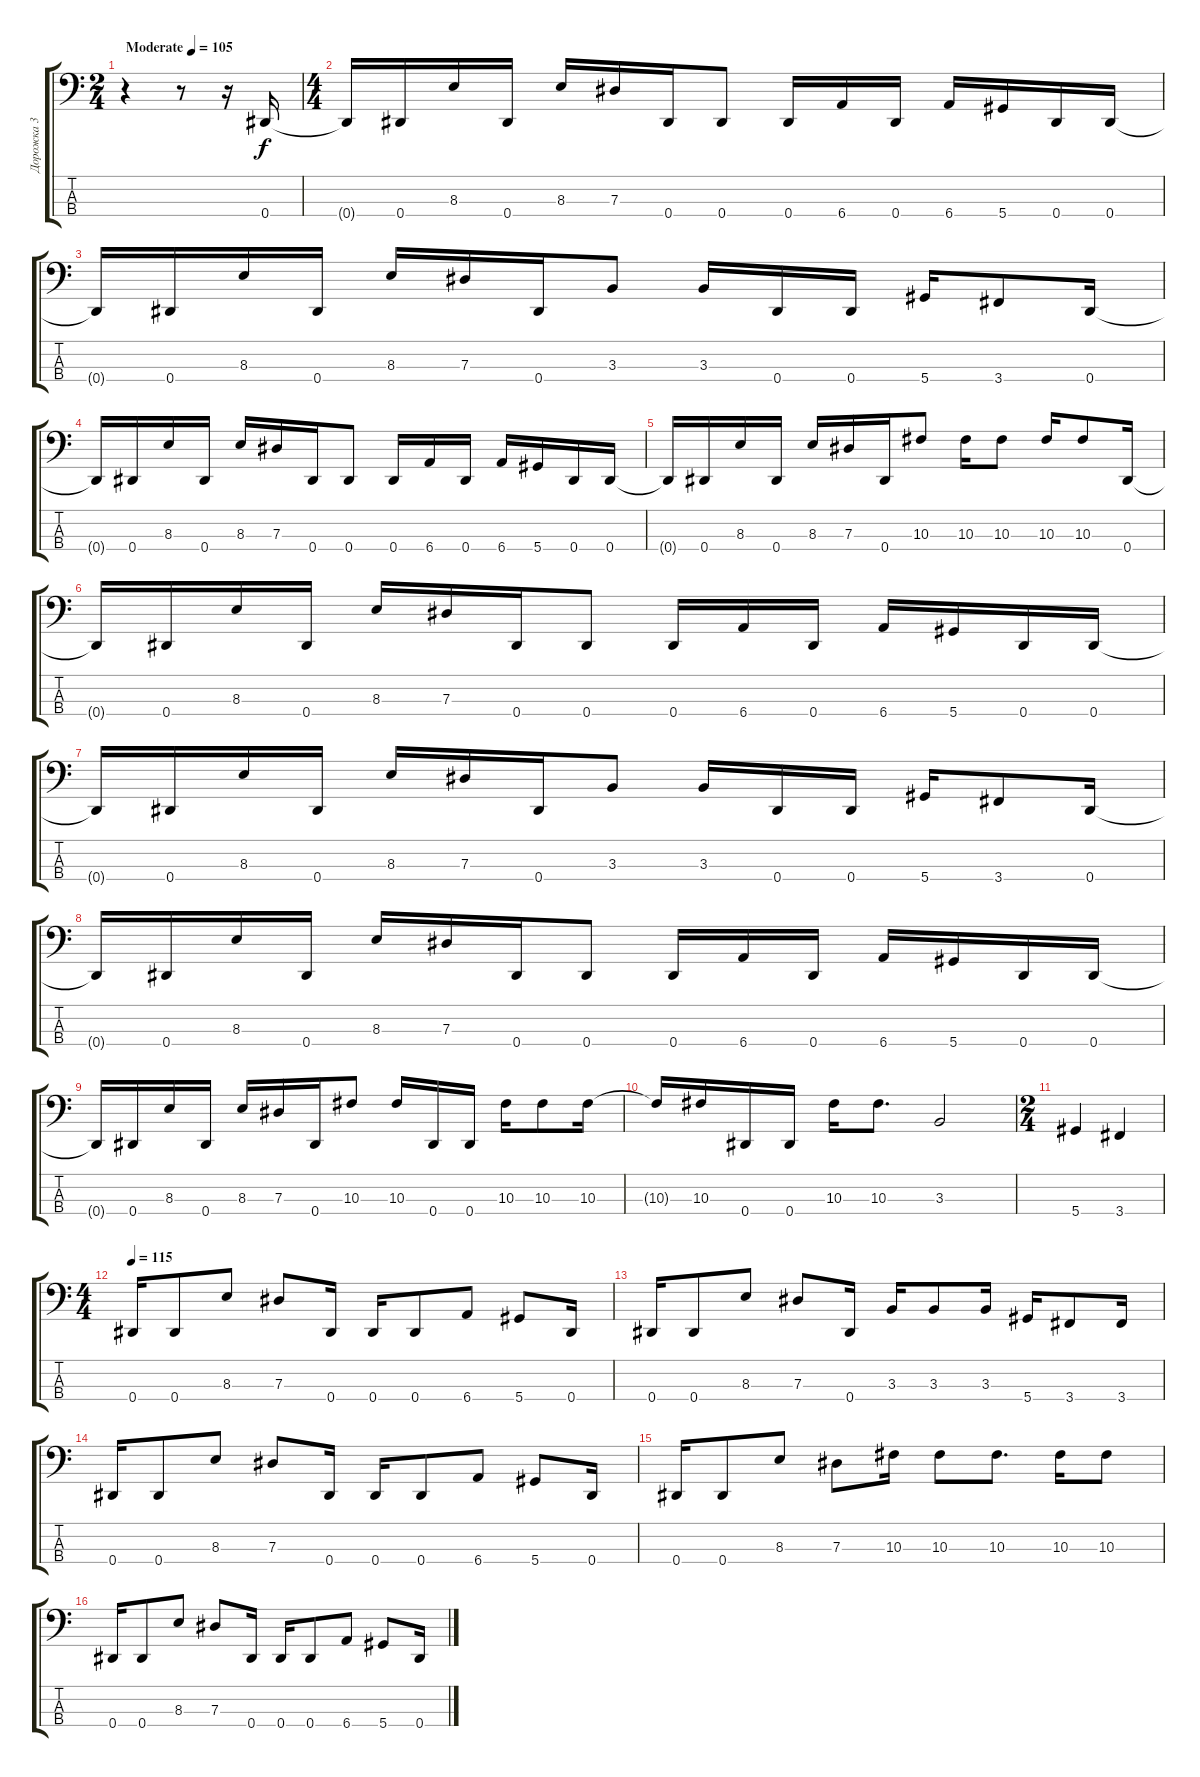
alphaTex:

\track ("Дорожка 3" "Дорожка 3") {instrument electricbasspick}
\staff {score tabs}
\tuning (Gb2 Db2 Ab1 Eb1) {hide}
\ts (2 4)
\tempo (105 "Moderate")
\clef f4
\ks c
r.4{dy f instrument electricbasspick} r.8 r.16 0.4.16 |
\ts (4 4)
0.4{t}.16 0.4.16 8.3.16 0.4.16 8.3.16 7.3.16 0.4.16 0.4.8 0.4.16 6.4.16 0.4.16 6.4.16 5.4.16 0.4.16 0.4.16 |
0.4{t}.16 0.4.16 8.3.16 0.4.16 8.3.16 7.3.16 0.4.16 3.3.8 3.3.16 0.4.16 0.4.16 5.4.16 3.4.8 0.4.16 |
0.4{t}.16 0.4.16 8.3.16 0.4.16 8.3.16 7.3.16 0.4.16 0.4.8 0.4.16 6.4.16 0.4.16 6.4.16 5.4.16 0.4.16 0.4.16 |
0.4{t}.16 0.4.16 8.3.16 0.4.16 8.3.16 7.3.16 0.4.16 10.3.8 10.3.16 10.3.8 10.3.16 10.3.8 0.4.16 |
0.4{t}.16 0.4.16 8.3.16 0.4.16 8.3.16 7.3.16 0.4.16 0.4.8 0.4.16 6.4.16 0.4.16 6.4.16 5.4.16 0.4.16 0.4.16 |
0.4{t}.16 0.4.16 8.3.16 0.4.16 8.3.16 7.3.16 0.4.16 3.3.8 3.3.16 0.4.16 0.4.16 5.4.16 3.4.8 0.4.16 |
0.4{t}.16 0.4.16 8.3.16 0.4.16 8.3.16 7.3.16 0.4.16 0.4.8 0.4.16 6.4.16 0.4.16 6.4.16 5.4.16 0.4.16 0.4.16 |
0.4{t}.16 0.4.16 8.3.16 0.4.16 8.3.16 7.3.16 0.4.16 10.3.8 10.3.16 0.4.16 0.4.16 10.3.16 10.3.8 10.3.16 |
10.3{t}.16 10.3.16 0.4.16 0.4.16 10.3.16 10.3.8{d} 3.3.2 |
\ts (2 4)
5.4.4 3.4.4 |
\ts (4 4)
\tempo 115
0.4.16 0.4.8 8.3.8 7.3.8 0.4.16 0.4.16 0.4.8 6.4.8 5.4.8 0.4.16 |
0.4.16 0.4.8 8.3.8 7.3.8 0.4.16 3.3.16 3.3.8 3.3.16 5.4.16 3.4.8 3.4.16 |
0.4.16 0.4.8 8.3.8 7.3.8 0.4.16 0.4.16 0.4.8 6.4.8 5.4.8 0.4.16 |
0.4.16 0.4.8 8.3.8 7.3.8 10.3.16 10.3.8 10.3.8{d} 10.3.16 10.3.8 |
0.4.16 0.4.8 8.3.8 7.3.8 0.4.16 0.4.16 0.4.8 6.4.8 5.4.8 0.4.16
